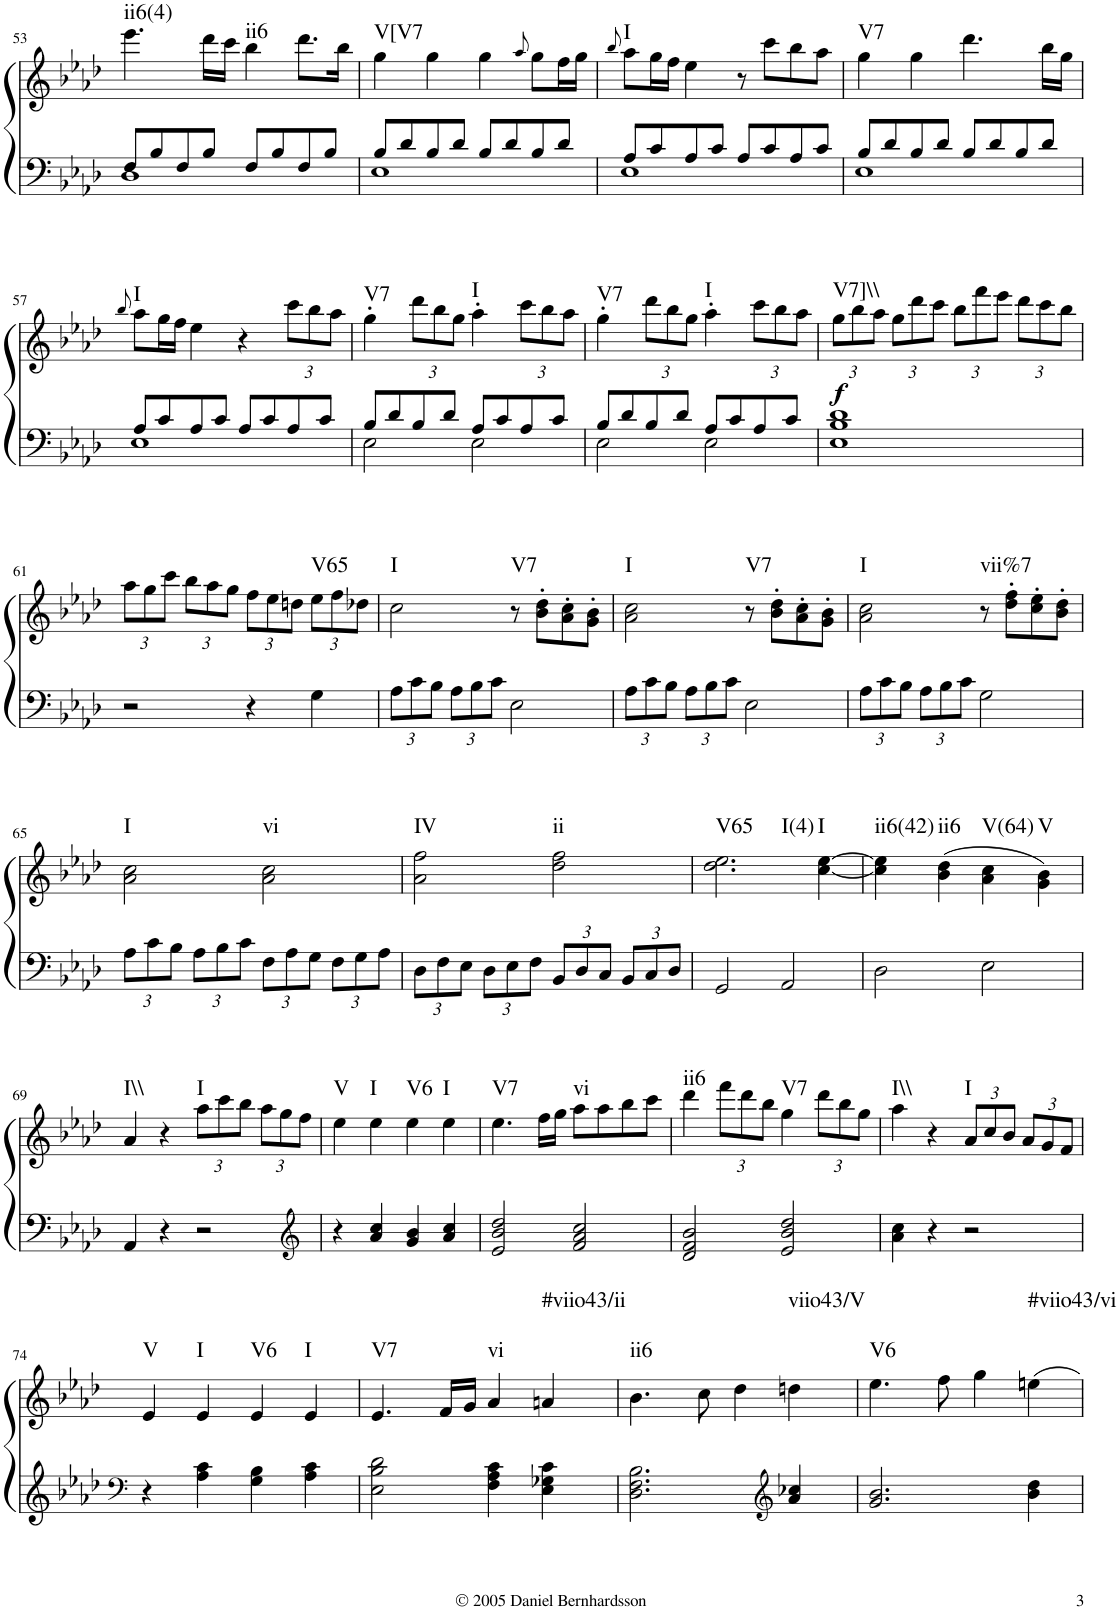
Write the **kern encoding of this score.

**kern	**kern	**dynam	**harte
*part1	*part1	*part1	*part1
*staff2	*staff1	*staff1/2	*
*I"Piano	*	*	*
*I'Pno.	*	*	*
!!LO:PB:g=z
*clefF4	*clefG2	*	*
*k[b-e-a-d-]	*k[b-e-a-d-]	*	*
*M4/4	*M4/4	*	*
*met(c)	*met(c)	*	*
=53	=53	=53	=53
*^	*	*	*
!	!	!	!	!LO:H:kt=ii6(4)
8F/L	1D-	4.eee-\	.	N
8B-/	.	.	.	.
8F/	.	.	.	.
8B-/J	.	16ddd-\LL	.	.
.	.	16ccc\JJ	.	.
!	!	!	!	!LO:H:kt=ii6
8F/L	.	4bb-\	.	N
8B-/	.	.	.	.
8F/	.	8.ddd-\L	.	.
8B-/J	.	.	.	.
.	.	16bb-\Jk	.	.
=54	=54	=54	=54	=54
!	!	!	!	!LO:H:kt=V[V7
8B-/L	1E-	4gg\	.	N
8d-/	.	.	.	.
8B-/	.	4gg\	.	.
8d-/J	.	.	.	.
8B-/L	.	4gg\	.	.
8d-/	.	.	.	.
.	.	8qaa-/	.	.
8B-/	.	8gg\L	.	.
8d-/J	.	16ff\L	.	.
.	.	16gg\JJ	.	.
=55	=55	=55	=55	=55
.	.	8qbb-/	.	.
!	!	!	!	!LO:H:kt=I
8A-/L	1E-	8aa-\L	.	N
8c/	.	16gg\L	.	.
.	.	16ff\JJ	.	.
8A-/	.	4ee-\	.	.
8c/J	.	.	.	.
8A-/L	.	8r	.	.
8c/	.	8ccc\L	.	.
8A-/	.	8bb-\	.	.
8c/J	.	8aa-\J	.	.
=56	=56	=56	=56	=56
!	!	!	!	!LO:H:kt=V7
8B-/L	1E-	4gg\	.	N
8d-/	.	.	.	.
8B-/	.	4gg\	.	.
8d-/J	.	.	.	.
8B-/L	.	4.ddd-\	.	.
8d-/	.	.	.	.
8B-/	.	.	.	.
8d-/J	.	16bb-\LL	.	.
.	.	16gg\JJ	.	.
!!LO:LB:g=z
=57	=57	=57	=57	=57
.	.	8qbb-/	.	.
!	!	!	!	!LO:H:kt=I
8A-/L	1E-	8aa-\L	.	N
8c/	.	16gg\L	.	.
.	.	16ff\JJ	.	.
8A-/	.	4ee-\	.	.
8c/J	.	.	.	.
8A-/L	.	4r	.	.
8c/	.	.	.	.
*	*	*Xbrackettup	*	*
8A-/	.	12ccc\L	.	.
.	.	12bb-\	.	.
8c/J	.	.	.	.
.	.	12aa-\J	.	.
=58	=58	=58	=58	=58
!	!	!	!	!LO:H:kt=V7
8B-/L	2E-\	4gg'\	.	N
8d-/	.	.	.	.
8B-/	.	12ddd-\L	.	.
.	.	12bb-\	.	.
8d-/J	.	.	.	.
.	.	12gg\J	.	.
!	!	!	!	!LO:H:kt=I
8A-/L	2E-\	4aa-'\	.	N
8c/	.	.	.	.
8A-/	.	12ccc\L	.	.
.	.	12bb-\	.	.
8c/J	.	.	.	.
.	.	12aa-\J	.	.
=59	=59	=59	=59	=59
!	!	!	!	!LO:H:kt=V7
8B-/L	2E-\	4gg'\	.	N
8d-/	.	.	.	.
8B-/	.	12ddd-\L	.	.
.	.	12bb-\	.	.
8d-/J	.	.	.	.
.	.	12gg\J	.	.
!	!	!	!	!LO:H:kt=I
8A-/L	2E-\	4aa-'\	.	N
8c/	.	.	.	.
8A-/	.	12ccc\L	.	.
.	.	12bb-\	.	.
8c/J	.	.	.	.
.	.	12aa-\J	.	.
*v	*v	*	*	*
=60	=60	=60	=60
!	!	!LO:DY:b	!LO:H:kt=V7]\\
1E- 1B- 1d-	12gg\L	f	N
.	12bb-\	.	.
.	12aa-\J	.	.
.	12gg\L	.	.
.	12ddd-\	.	.
.	12ccc\J	.	.
.	12bb-\L	.	.
.	12fff\	.	.
.	12eee-\J	.	.
.	12ddd-\L	.	.
.	12ccc\	.	.
.	12bb-\J	.	.
!!LO:LB:g=z
=61	=61	=61	=61
2r	12aa-\L	.	.
.	12gg\	.	.
.	12ccc\J	.	.
.	12bb-\L	.	.
.	12aa-\	.	.
.	12gg\J	.	.
4r	12ff\L	.	.
.	12ee-\	.	.
.	12ddn\J	.	.
!	!	!	!LO:H:kt=V65
4G\	12ee-\L	.	N
.	12ff\	.	.
.	12dd-X\J	.	.
=62	=62	=62	=62
*Xbrackettup	*	*	*
!	!	!	!LO:H:kt=I
12A-\L	2cc\	.	N
12c\	.	.	.
12B-\J	.	.	.
12A-\L	.	.	.
12B-\	.	.	.
12c\J	.	.	.
!	!	!	!LO:H:kt=V7
2E-\	8r	.	N
.	8b-\' 8dd-\'L	.	.
.	8a-\' 8cc\'	.	.
.	8g\' 8b-\'J	.	.
=63	=63	=63	=63
!	!	!	!LO:H:kt=I
12A-\L	2a-\ 2cc\	.	N
12c\	.	.	.
12B-\J	.	.	.
12A-\L	.	.	.
12B-\	.	.	.
12c\J	.	.	.
!	!	!	!LO:H:kt=V7
2E-\	8r	.	N
.	8b-\' 8dd-\'L	.	.
.	8a-\' 8cc\'	.	.
.	8g\' 8b-\'J	.	.
=64	=64	=64	=64
!	!	!	!LO:H:kt=I
12A-\L	2a-\ 2cc\	.	N
12c\	.	.	.
12B-\J	.	.	.
12A-\L	.	.	.
12B-\	.	.	.
12c\J	.	.	.
!	!	!	!LO:H:kt=vii%7
2G\	8r	.	N
.	8dd-\' 8ff\'L	.	.
.	8cc\' 8ee-\'	.	.
.	8b-\' 8dd-\'J	.	.
!!LO:LB:g=z
=65	=65	=65	=65
!	!	!	!LO:H:kt=I
12A-\L	2a-\ 2cc\	.	N
12c\	.	.	.
12B-\J	.	.	.
12A-\L	.	.	.
12B-\	.	.	.
12c\J	.	.	.
!	!	!	!LO:H:kt=vi
12F\L	2a-\ 2cc\	.	N
12A-\	.	.	.
12G\J	.	.	.
12F\L	.	.	.
12G\	.	.	.
12A-\J	.	.	.
=66	=66	=66	=66
!	!	!	!LO:H:kt=IV
12D-\L	2a-\ 2ff\	.	N
12F\	.	.	.
12E-\J	.	.	.
12D-\L	.	.	.
12E-\	.	.	.
12F\J	.	.	.
!	!	!	!LO:H:kt=ii
12BB-/L	2dd-\ 2ff\	.	N
12D-/	.	.	.
12C/J	.	.	.
12BB-/L	.	.	.
12C/	.	.	.
12D-/J	.	.	.
=67	=67	=67	=67
!	!	!	!LO:H:n=1:kt=V65
!	!	!	!LO:H:n=2:kt=I(4)
2GG/	2.dd-\ 2.ee-\	.	N N
2AA-/	.	.	.
!	!	!	!LO:H:kt=I
.	[4cc\ [4ee-\	.	N
=68	=68	=68	=68
!	!	!	!LO:H:kt=ii6(42)
2D-\	4cc\] 4ee-\]	.	N
!	!	!	!LO:H:kt=ii6
.	(4b-\ 4dd-\	.	N
!	!	!	!LO:H:kt=V(64)
2E-\	4a-\ 4cc\	.	N
!	!	!	!LO:H:kt=V
.	4g\ 4b-\)	.	N
!!LO:LB:g=z
=69	=69	=69	=69
!	!	!	!LO:H:kt=I\\
4AA-/	4a-/	.	N
4r	4r	.	.
!	!	!	!LO:H:kt=I
2r	12aa-\L	.	N
.	12ccc\	.	.
.	12bb-\J	.	.
.	12aa-\L	.	.
.	12gg\	.	.
*clefG2	*	*	*
.	12ff\J	.	.
=70	=70	=70	=70
!	!	!	!LO:H:kt=V
4r	4ee-\	.	N
!	!	!	!LO:H:kt=I
4a-/ 4cc/	4ee-\	.	N
!	!	!	!LO:H:kt=V6
4g/ 4b-/	4ee-\	.	N
!	!	!	!LO:H:kt=I
4a-/ 4cc/	4ee-\	.	N
=71	=71	=71	=71
!	!	!	!LO:H:kt=V7
2e-/ 2b-/ 2dd-/	4.ee-\	.	N
.	16ff\LL	.	.
.	16gg\JJ	.	.
!	!	!	!LO:H:kt=vi
2f/ 2a-/ 2cc/	8aa-\L	.	N
.	8aa-\	.	.
.	8bb-\	.	.
.	8ccc\J	.	.
=72	=72	=72	=72
!	!	!	!LO:H:kt=ii6
2d-/ 2f/ 2b-/	4ddd-\	.	N
.	12fff\L	.	.
.	12ddd-\	.	.
.	12bb-\J	.	.
!	!	!	!LO:H:kt=V7
2e-/ 2b-/ 2dd-/	4gg\	.	N
.	12ddd-\L	.	.
.	12bb-\	.	.
.	12gg\J	.	.
=73	=73	=73	=73
!	!	!	!LO:H:kt=I\\
4a-\ 4cc\	4aa-\	.	N
4r	4r	.	.
!	!	!	!LO:H:kt=I
2r	12a-/L	.	N
.	12cc/	.	.
.	12b-/J	.	.
.	12a-/L	.	.
.	12g/	.	.
.	12f/J	.	.
!!LO:LB:g=z
=74	=74	=74	=74
*clefF4	*	*	*
!	!	!	!LO:H:kt=V
4r	4e-/	.	N
!	!	!	!LO:H:kt=I
4A-\ 4c\	4e-/	.	N
!	!	!	!LO:H:kt=V6
4G\ 4B-\	4e-/	.	N
!	!	!	!LO:H:kt=I
4A-\ 4c\	4e-/	.	N
=75	=75	=75	=75
!	!	!	!LO:H:kt=V7
2E-\ 2B-\ 2d-\	4.e-/	.	N
.	16f/LL	.	.
.	16g/JJ	.	.
!	!	!	!LO:H:kt=vi
4F\ 4A-\ 4c\	4a-/	.	N
!	!	!	!LO:H:kt=#viio43/ii
4E-\ 4G-X\ 4c\	4an/	.	N
=76	=76	=76	=76
!	!	!	!LO:H:kt=ii6
2.D-\ 2.F\ 2.B-\	4.b-\	.	N
.	8cc\	.	.
.	4dd-\	.	.
*clefG2	*	*	*
!	!	!	!LO:H:kt=viio43/V
4a-/ 4cc-X/	4ddn\	.	N
=77	=77	=77	=77
!	!	!	!LO:H:kt=V6
2.g/ 2.b-/	4.ee-\	.	N
.	8ff\	.	.
.	4gg\	.	.
!	!	!	!LO:H:kt=#viio43/vi
4b-\ 4dd-\	4een\	.	N
=	=	=	=
*-	*-	*-	*-
